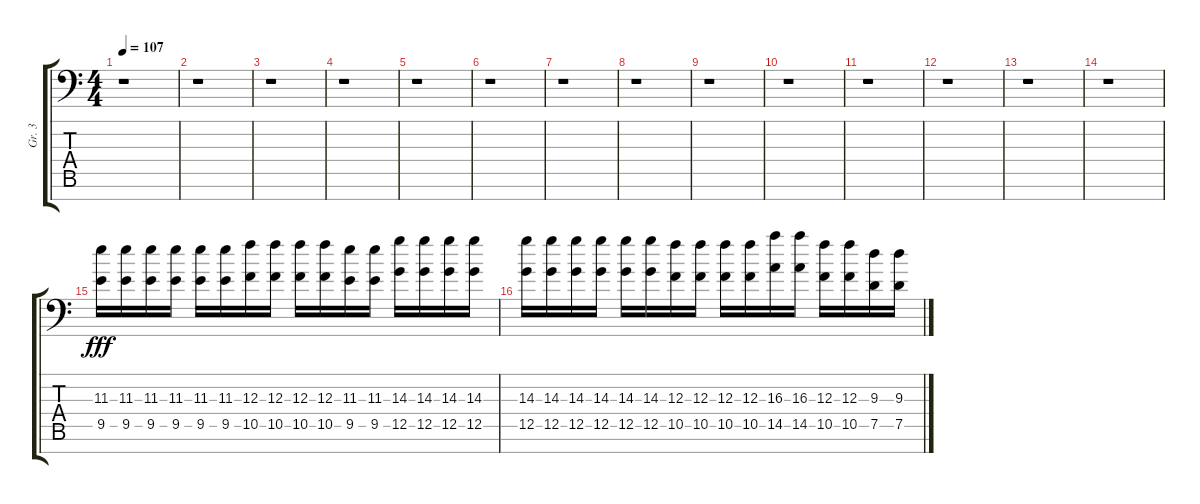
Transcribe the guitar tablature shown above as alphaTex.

\track ("Gr. 3" "Gr. 3") {instrument overdrivenguitar}
\staff {score tabs}
\tuning (D4 A3 F3 C3 G2 D2 A1) {hide}
\ts (4 4)
\tempo 107
\clef f4
\ks c
r.1{dy mp} |
r.1 |
r.1 |
r.1 |
r.1 |
r.1 |
r.1 |
r.1 |
r.1 |
r.1 |
r.1 |
r.1 |
r.1 |
r.1 |
(11.3 9.5).16{dy fff} (11.3 9.5).16 (11.3 9.5).16 (11.3 9.5).16 (11.3 9.5).16 (11.3 9.5).16 (12.3 10.5).16 (12.3 10.5).16 (12.3 10.5).16 (12.3 10.5).16 (11.3 9.5).16 (11.3 9.5).16 (14.3 12.5).16 (14.3 12.5).16 (14.3 12.5).16 (14.3 12.5).16 |
(14.3 12.5).16 (14.3 12.5).16 (14.3 12.5).16 (14.3 12.5).16 (14.3 12.5).16 (14.3 12.5).16 (12.3 10.5).16 (12.3 10.5).16 (12.3 10.5).16 (12.3 10.5).16 (16.3 14.5).16 (16.3 14.5).16 (12.3 10.5).16 (12.3 10.5).16 (9.3 7.5).16 (9.3 7.5).16
